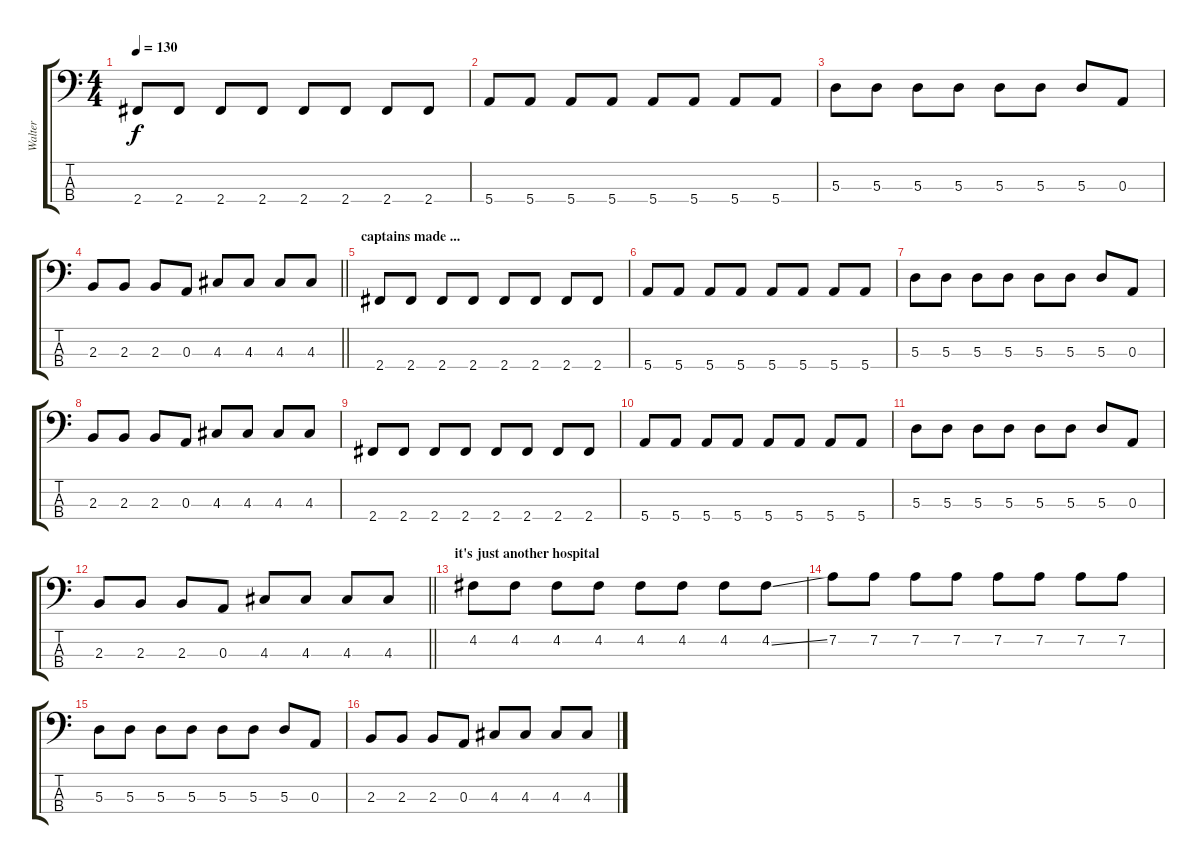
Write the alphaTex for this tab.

\track ("Walter" "Walter") {instrument electricbassfinger}
\staff {score tabs}
\tuning (G2 D2 A1 E1) {hide}
\ts (4 4)
\tempo 130
\clef f4
\ks c
2.4.8{dy f} 2.4.8 2.4.8 2.4.8 2.4.8 2.4.8 2.4.8 2.4.8 |
5.4.8 5.4.8 5.4.8 5.4.8 5.4.8 5.4.8 5.4.8 5.4.8 |
5.3.8 5.3.8 5.3.8 5.3.8 5.3.8 5.3.8 5.3.8 0.3.8 |
\barLineRight lightlight
2.3.8 2.3.8 2.3.8 0.3.8 4.3.8 4.3.8 4.3.8 4.3.8 |
\section ("" "captains made ...")
2.4.8 2.4.8 2.4.8 2.4.8 2.4.8 2.4.8 2.4.8 2.4.8 |
5.4.8 5.4.8 5.4.8 5.4.8 5.4.8 5.4.8 5.4.8 5.4.8 |
5.3.8 5.3.8 5.3.8 5.3.8 5.3.8 5.3.8 5.3.8 0.3.8 |
2.3.8 2.3.8 2.3.8 0.3.8 4.3.8 4.3.8 4.3.8 4.3.8 |
2.4.8 2.4.8 2.4.8 2.4.8 2.4.8 2.4.8 2.4.8 2.4.8 |
5.4.8 5.4.8 5.4.8 5.4.8 5.4.8 5.4.8 5.4.8 5.4.8 |
5.3.8 5.3.8 5.3.8 5.3.8 5.3.8 5.3.8 5.3.8 0.3.8 |
\barLineRight lightlight
2.3.8 2.3.8 2.3.8 0.3.8 4.3.8 4.3.8 4.3.8 4.3.8 |
\section ("" "it's just another hospital")
4.2.8 4.2.8 4.2.8 4.2.8 4.2.8 4.2.8 4.2.8 4.2{ss}.8 |
7.2.8 7.2.8 7.2.8 7.2.8 7.2.8 7.2.8 7.2.8 7.2.8 |
5.3.8 5.3.8 5.3.8 5.3.8 5.3.8 5.3.8 5.3.8 0.3.8 |
2.3.8 2.3.8 2.3.8 0.3.8 4.3.8 4.3.8 4.3.8 4.3.8
